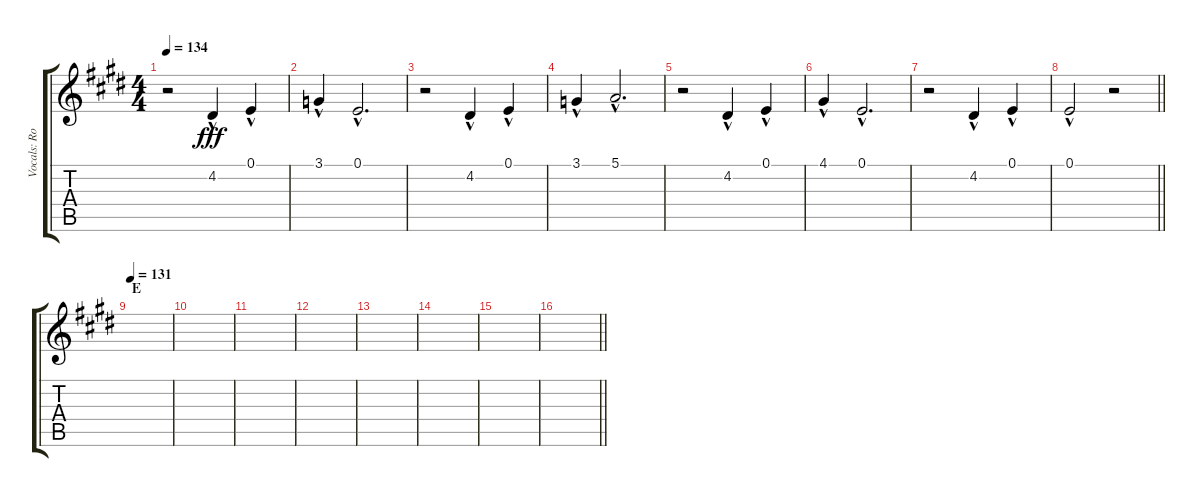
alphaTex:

\track ("Vocals: Rob" "Vocals: Ro") {instrument lead2sawtooth}
\staff {score tabs}
\tuning (E4 B3 G3 D3 A2 E2) {hide}
\ts (4 4)
\tempo 134
\clef g2
\ks e
r.2{dy fff} 4.2{hac}.4 0.1{hac}.4 |
3.1{hac}.4 0.1{hac}.2{d} |
r.2 4.2{hac}.4 0.1{hac}.4 |
3.1{hac}.4 5.1{hac}.2{d} |
r.2 4.2{hac}.4 0.1{hac}.4 |
4.1{hac}.4 0.1{hac}.2{d} |
r.2 4.2{hac}.4 0.1{hac}.4 |
\barLineRight lightlight
0.1{hac}.2 r.2 |
\section ("" "E")
\tempo 131
|
|
|
|
|
|
|
\barLineRight lightlight
